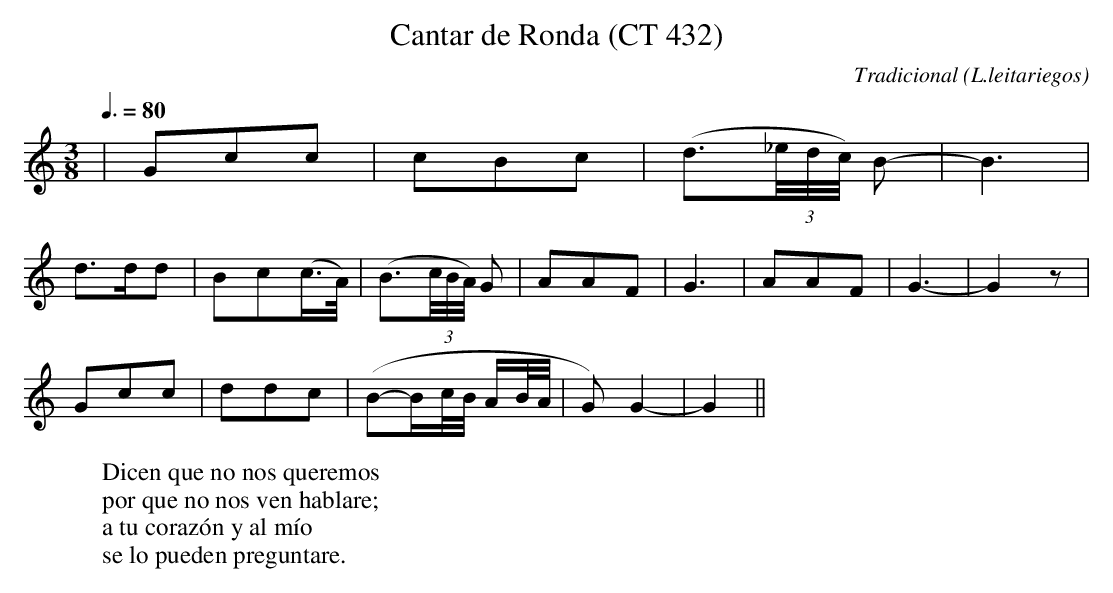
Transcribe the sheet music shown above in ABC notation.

X:1
T:Cantar de Ronda (CT 432)
C:Tradicional
O:L.leitariegos
M:3/8
L:1/8
Q:3/8=80
W:Dicen que no nos queremos
W:por que no nos ven hablare;
W:a tu corazón y al mío
W:se lo pueden preguntare.
K:C
|Gcc|cBc|(d3/2(3_e/4d/4c/4) B-|B3|
d>dd|Bc(c/>A/)|(B3/2(3c/4B/4A/4) G|AAF|G3|AAF|G3-|G2 z|
Gcc|ddc|(B-B/c/4B/4 A/B/4A/4|G)G2-|G2 ||
